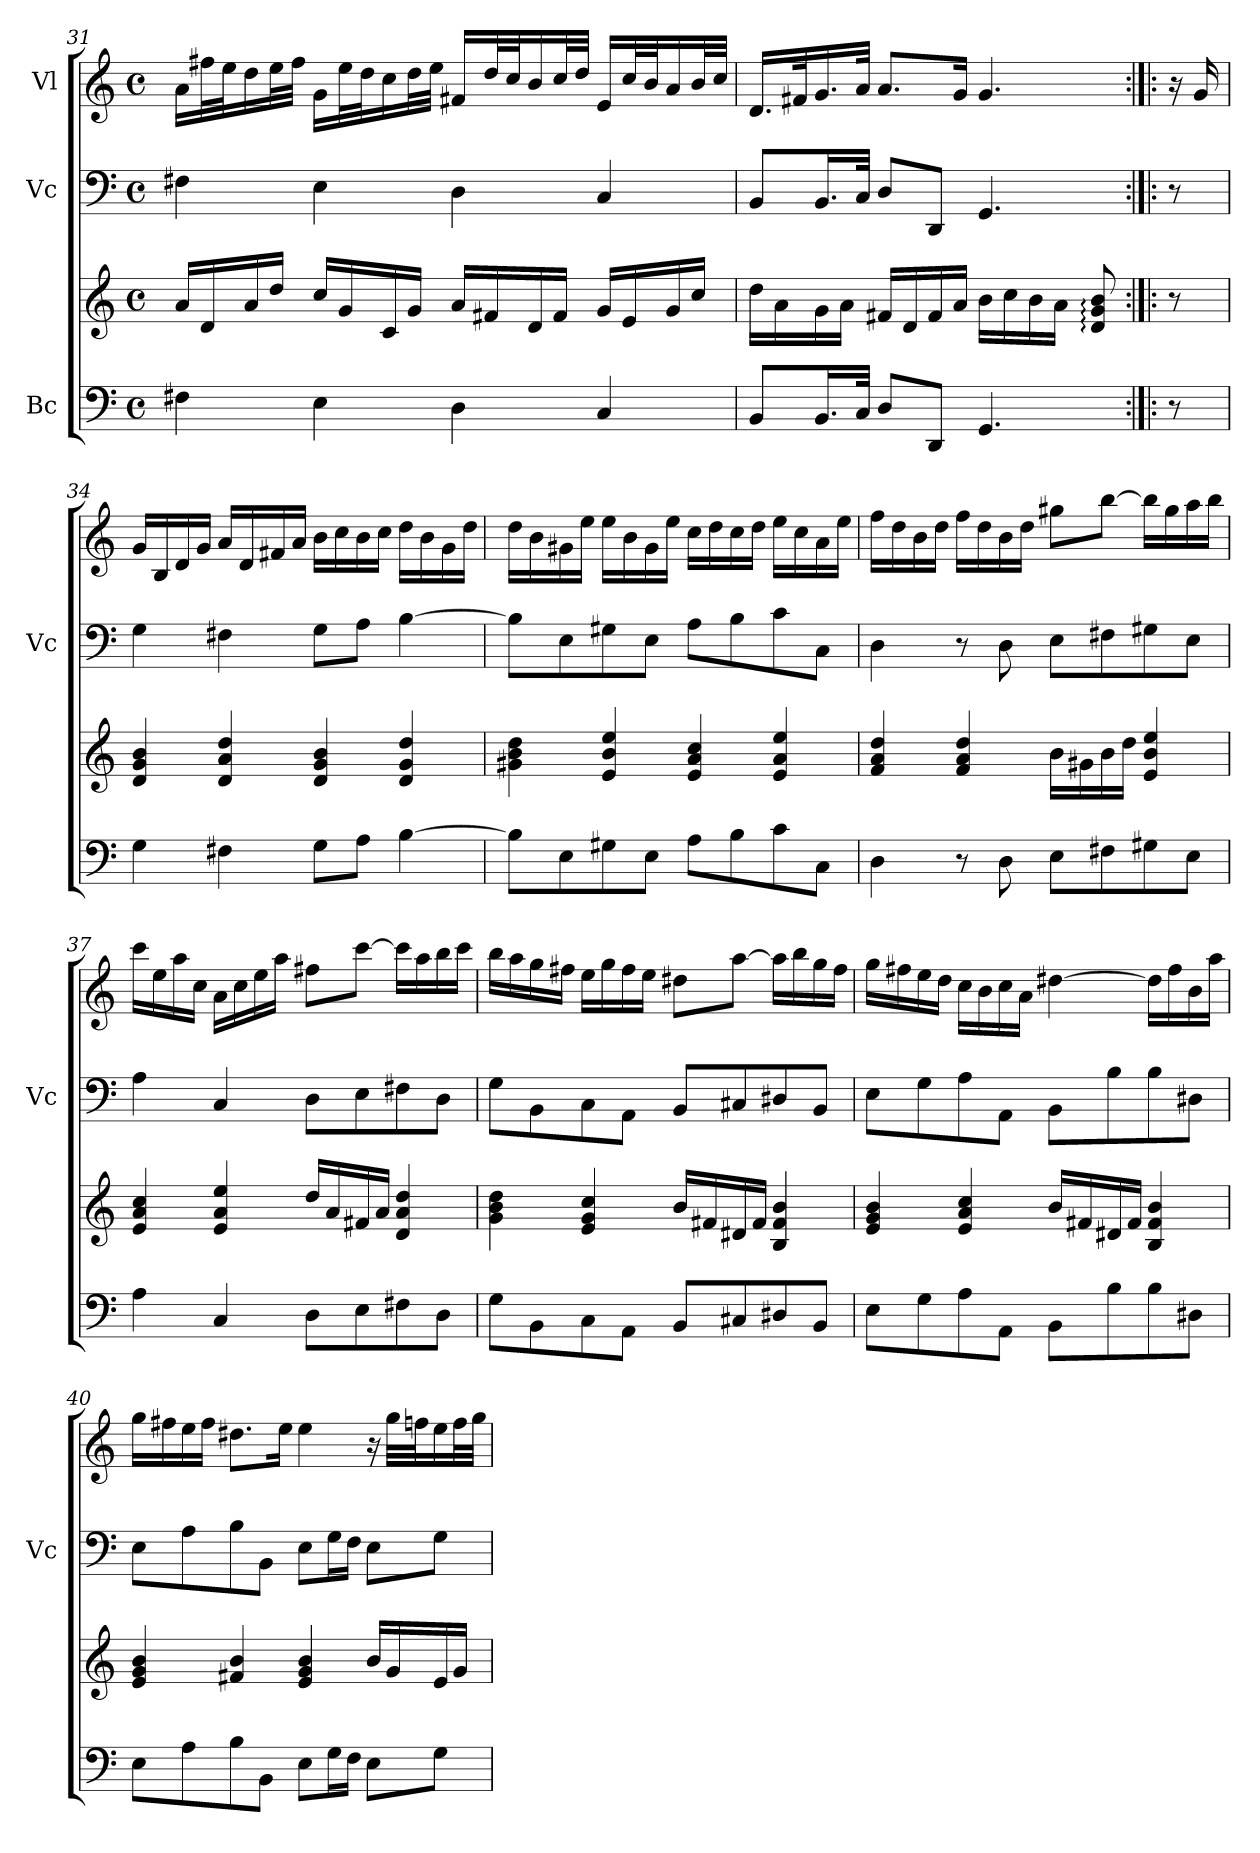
**kern	**kern	**kern	**kern
*part3	*part3	*part2	*part1
*staff4	*staff3	*staff2	*staff1
*I"Bc	*	*I"Vc	*I"Vl
*	*	*I'Vc	*
!!LO:LB:g=z
*clefF4	*clefG2	*clefF4	*clefG2
*k[]	*k[]	*k[]	*k[]
*M4/4	*M4/4	*M4/4	*M4/4
*met(c)	*met(c)	*met(c)	*met(c)
=31	=31	=31	=31
4F#X\	16a/LL	4F#X\	16a\LL
.	16d/	.	32ff#X\L
.	.	.	32ee\J
.	16a/	.	16dd\
.	16dd/JJ	.	32ee\L
.	.	.	32ff#\JJJ
4E\	16cc/LL	4E\	16g\LL
.	16g/	.	32ee\L
.	.	.	32dd\J
.	16c/	.	16cc\
.	16g/JJ	.	32dd\L
.	.	.	32ee\JJJ
4D\	16a/LL	4D\	16f#X/LL
.	16f#X/	.	32dd/L
.	.	.	32cc/J
.	16d/	.	16b/
.	16f#/JJ	.	32cc/L
.	.	.	32dd/JJJ
4C/	16g/LL	4C/	16e/LL
.	16e/	.	32cc/L
.	.	.	32b/J
.	16g/	.	16a/
.	16cc/JJ	.	32b/L
.	.	.	32cc/JJJ
=32	=32	=32	=32
8BB/L	16dd\LL	8BB/L	16.d/LL
.	16a\	.	.
.	.	.	32f#X/K
16.BB/L	16g\	16.BB/L	16.g/
.	16a\JJ	.	.
32C/JJk	.	32C/JJk	32a/JJk
8D/L	16f#X/LL	8D/L	8.a/L
.	16d/	.	.
8DD/J	16f#/	8DD/J	.
.	16a/JJ	.	16g/Jk
4.GG/	16b\LL	4.GG/	4.g/
.	16cc\	.	.
.	16b\	.	.
.	16a\JJ	.	.
.	8d/: 8g/: 8b/:	.	.
!!LO:PB:g=z
=33:|!|:	=33:|!|:	=33:|!|:	=33:|!|:
8r	8r	8r	16r
.	.	.	16g/
=34	=34	=34	=34
4G\	4d/ 4g/ 4b/	4G\	16g/LL
.	.	.	16B/
.	.	.	16d/
.	.	.	16g/JJ
4F#X\	4d/ 4a/ 4dd/	4F#X\	16a/LL
.	.	.	16d/
.	.	.	16f#X/
.	.	.	16a/JJ
8G\L	4d/ 4g/ 4b/	8G\L	16b\LL
.	.	.	16cc\
8A\J	.	8A\J	16b\
.	.	.	16cc\JJ
[4B\	4d/ 4g/ 4dd/	[4B\	16dd\LL
.	.	.	16b\
.	.	.	16g\
.	.	.	16dd\JJ
=35	=35	=35	=35
8B\L]	4g#X\ 4b\ 4dd\	8B\L]	16dd\LL
.	.	.	16b\
8E\	.	8E\	16g#X\
.	.	.	16ee\JJ
8G#X\	4e/ 4b/ 4ee/	8G#X\	16ee\LL
.	.	.	16b\
8E\J	.	8E\J	16g#\
.	.	.	16ee\JJ
8A\L	4e/ 4a/ 4cc/	8A\L	16cc\LL
.	.	.	16dd\
8B\	.	8B\	16cc\
.	.	.	16dd\JJ
8c\	4e/ 4a/ 4ee/	8c\	16ee\LL
.	.	.	16cc\
8C\J	.	8C\J	16a\
.	.	.	16ee\JJ
=36	=36	=36	=36
4D\	4f/ 4a/ 4dd/	4D\	16ff\LL
.	.	.	16dd\
.	.	.	16b\
.	.	.	16dd\JJ
8r	4f/ 4a/ 4dd/	8r	16ff\LL
.	.	.	16dd\
8D\	.	8D\	16b\
.	.	.	16dd\JJ
8E\L	16b\LL	8E\L	8gg#X\L
.	16g#X\	.	.
8F#X\	16b\	8F#X\	[8bb\J
.	16dd\JJ	.	.
8G#X\	4e/ 4b/ 4ee/	8G#X\	16bb\LL]
.	.	.	16gg#\
8E\J	.	8E\J	16aa\
.	.	.	16bb\JJ
!!LO:LB:g=z
=37	=37	=37	=37
4A\	4e/ 4a/ 4cc/	4A\	16ccc\LL
.	.	.	16ee\
.	.	.	16aa\
.	.	.	16cc\JJ
4C/	4e/ 4a/ 4ee/	4C/	16a\LL
.	.	.	16cc\
.	.	.	16ee\
.	.	.	16aa\JJ
8D\L	16dd/LL	8D\L	8ff#X\L
.	16a/	.	.
8E\	16f#X/	8E\	[8ccc\J
.	16a/JJ	.	.
8F#X\	4d/ 4a/ 4dd/	8F#X\	16ccc\LL]
.	.	.	16aa\
8D\J	.	8D\J	16bb\
.	.	.	16ccc\JJ
=38	=38	=38	=38
8G\L	4g\ 4b\ 4dd\	8G\L	16bb\LL
.	.	.	16aa\
8BB\	.	8BB\	16gg\
.	.	.	16ff#X\JJ
8C\	4e/ 4g/ 4cc/	8C\	16ee\LL
.	.	.	16gg\
8AA\J	.	8AA\J	16ff#\
.	.	.	16ee\JJ
8BB/L	16b/LL	8BB/L	8dd#X\L
.	16f#X/	.	.
8C#X/	16d#X/	8C#X/	[8aa\J
.	16f#/JJ	.	.
8D#X/	4B/ 4f#/ 4b/	8D#X/	16aa\LL]
.	.	.	16bb\
8BB/J	.	8BB/J	16gg\
.	.	.	16ff#\JJ
=39	=39	=39	=39
8E\L	4e/ 4g/ 4b/	8E\L	16gg\LL
.	.	.	16ff#X\
8G\	.	8G\	16ee\
.	.	.	16dd\JJ
8A\	4e/ 4a/ 4cc/	8A\	16cc\LL
.	.	.	16b\
8AA\J	.	8AA\J	16cc\
.	.	.	16a\JJ
8BB\L	16b/LL	8BB\L	[4dd#X\
.	16f#X/	.	.
8B\	16d#X/	8B\	.
.	16f#/JJ	.	.
8B\	4B/ 4f#/ 4b/	8B\	16dd#\LL]
.	.	.	16ff#\
8D#X\J	.	8D#X\J	16b\
.	.	.	16aa\JJ
!!LO:LB:g=z
=40	=40	=40	=40
8E\L	4e/ 4g/ 4b/	8E\L	16gg\LL
.	.	.	16ff#X\
8A\	.	8A\	16ee\
.	.	.	16ff#\JJ
8B\	4f#X/ 4b/	8B\	8.dd#X\L
8BB\J	.	8BB\J	.
.	.	.	16ee\Jk
8E\L	4e/ 4g/ 4b/	8E\L	4ee\
16G\L	.	16G\L	.
16F\JJ	.	16F\JJ	.
8E\L	16b/LL	8E\L	16r
.	16g/	.	32gg\LLL
.	.	.	32ffn\J
8G\J	16e/	8G\J	16ee\
.	16g/JJ	.	32ff\L
.	.	.	32gg\JJJ
=	=	=	=
*-	*-	*-	*-
